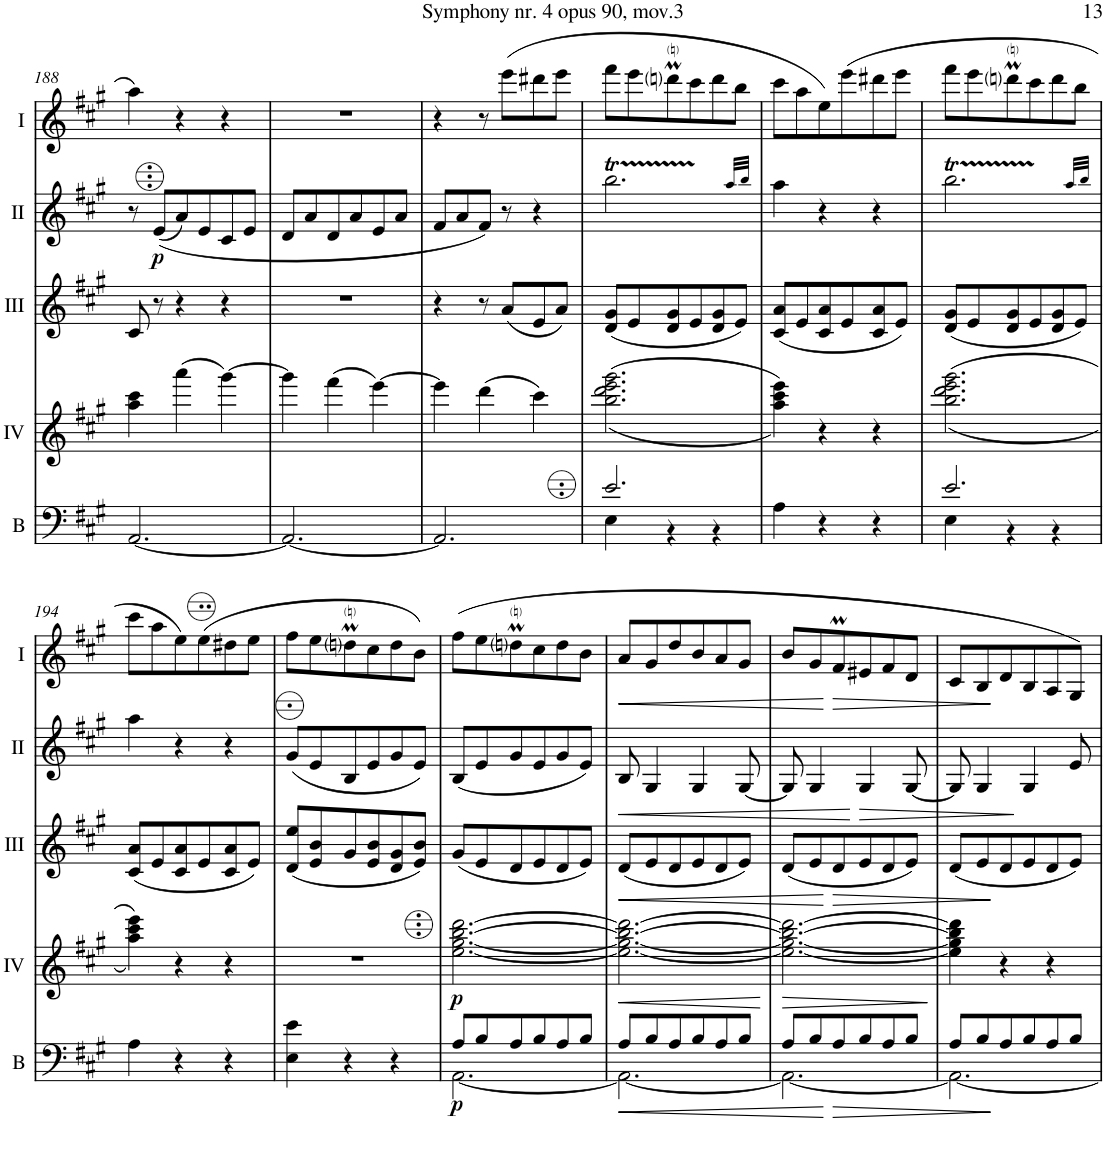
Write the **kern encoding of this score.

**kern	**dynam	**kern	**dynam	**kern	**dynam	**kern	**dynam	**kern	**dynam
*part5	*part5	*part4	*part4	*part3	*part3	*part2	*part2	*part1	*part1
*staff5	*staff5	*staff4	*staff4	*staff3	*staff3	*staff2	*staff2	*staff1	*staff1
*I"Bass	*	*I"Acc. 4	*	*I"Acc. 3	*	*I"Acc. 2	*	*I"Acc. 1	*
*I'B	*	*	*	*	*	*	*	*	*
!!LO:PB:g=z
*clefF4	*	*clefG2	*	*clefG2	*	*clefG2	*	*clefG2	*
*Trd7c12	*	*Trd7c12	*	*Trd7c12	*	*	*	*	*
*k[f#c#g#]	*	*k[f#c#g#]	*	*k[f#c#g#]	*	*k[f#c#g#]	*	*k[f#c#g#]	*
*M3/4	*	*M3/4	*	*M3/4	*	*M3/4	*	*M3/4	*
=188	=188	=188	=188	=188	=188	=188	=188	=188	=188
[2.AA/	.	4aa\ 4ccc#\	.	8c#/	.	8r	.	4a\	.
!	!	!	!	!	!	!	!LO:DY:b	!	!
.	.	.	.	8r	.	(<(8E/L	p	.	.
.	.	(4aaa\	.	4r	.	8A/)	.	4r	.
.	.	.	.	.	.	8E/	.	.	.
.	.	[4ggg#\)	.	4r	.	8C#/	.	4r	.
.	.	.	.	.	.	8E/J	.	.	.
=189	=189	=189	=189	=189	=189	=189	=189	=189	=189
2.AA/_	.	4ggg#\]	.	2.r	.	8D/L	.	2.r	.
.	.	.	.	.	.	8A/	.	.	.
.	.	(4fff#\	.	.	.	8D/	.	.	.
.	.	.	.	.	.	8A/	.	.	.
.	.	[4eee\)	.	.	.	8E/	.	.	.
.	.	.	.	.	.	8A/J	.	.	.
=190	=190	=190	=190	=190	=190	=190	=190	=190	=190
2.AA/]	.	4eee\]	.	4r	.	8F#/L	.	4r	.
.	.	.	.	.	.	8A/	.	.	.
.	.	(4ddd\	.	8r	.	8F#/J)	.	8r	.
.	.	.	.	(8a/L	.	8r	.	(8ee\L	.
.	.	4ccc#\)	.	8e/	.	4r	.	8dd#X\	.
.	.	.	.	8a/J)	.	.	.	8ee\J	.
=191	=191	=191	=191	=191	=191	=191	=191	=191	=191
*^	*	*	*	*	*	*	*	*	*
2.e/	4E\	.	((<2.bb\ 2.ddd\ 2.eee\ 2.ggg#\	.	(8d/ 8g#/L	.	2.bbT\	.	8ff#\L	.
.	.	.	.	.	8e/	.	.	.	8ee\	.
.	4r	.	.	.	8d/ 8g#/	.	.	.	8ddniM\	.
.	.	.	.	.	8e/	.	.	.	8cc#\	.
.	4r	.	.	.	8d/ 8g#/	.	.	.	8dd\	.
.	.	.	.	.	8e/J)	.	.	.	8b\J	.
*v	*v	*	*	*	*	*	*	*	*	*
.	.	.	.	.	.	32qaa/LLL	.	.	.
.	.	.	.	.	.	32qbb/JJJ	.	.	.
=192	=192	=192	=192	=192	=192	=192	=192	=192	=192
4A\	.	4aa\ 4ccc#\ 4eee\))	.	(8c#/ 8a/L	.	4aa\	.	8cc#\L	.
.	.	.	.	8e/	.	.	.	8a\	.
4r	.	4r	.	8c#/ 8a/	.	4r	.	8e\)	.
.	.	.	.	8e/	.	.	.	(8ee\	.
4r	.	4r	.	8c#/ 8a/	.	4r	.	8dd#X\	.
.	.	.	.	8e/J)	.	.	.	8ee\J	.
=193	=193	=193	=193	=193	=193	=193	=193	=193	=193
*^	*	*	*	*	*	*	*	*	*
2.e/	4E\	.	((<2.bb\ 2.ddd\ 2.eee\ 2.ggg#\	.	(8d/ 8g#/L	.	2.bbT\	.	8ff#\L	.
.	.	.	.	.	8e/	.	.	.	8ee\	.
.	4r	.	.	.	8d/ 8g#/	.	.	.	8ddniM\	.
.	.	.	.	.	8e/	.	.	.	8cc#\	.
.	4r	.	.	.	8d/ 8g#/	.	.	.	8dd\	.
.	.	.	.	.	8e/J)	.	.	.	8b\J	.
*v	*v	*	*	*	*	*	*	*	*	*
.	.	.	.	.	.	32qaa/LLL	.	.	.
.	.	.	.	.	.	32qbb/JJJ	.	.	.
!!LO:LB:g=z
=194	=194	=194	=194	=194	=194	=194	=194	=194	=194
4A\	.	4aa\ 4ccc#\ 4eee\))	.	(8c#/ 8a/L	.	4aa\	.	8cc#\L	.
.	.	.	.	8e/	.	.	.	8a\	.
4r	.	4r	.	8c#/ 8a/	.	4r	.	8e\)	.
.	.	.	.	8e/	.	.	.	(8ee\	.
4r	.	4r	.	8c#/ 8a/	.	4r	.	8dd#X\	.
.	.	.	.	8e/J)	.	.	.	8ee\J	.
=195	=195	=195	=195	=195	=195	=195	=195	=195	=195
4E\ 4e\	.	2.r	.	(8d/ 8ee/L	.	(8g#/L	.	8ff#\L	.
.	.	.	.	8e/ 8b/	.	8e/	.	8ee\	.
4r	.	.	.	8g#/	.	8B/	.	8ddniM\	.
.	.	.	.	8e/ 8b/	.	8e/	.	8cc#\	.
4r	.	.	.	8d/ 8g#/	.	8g#/	.	8dd\	.
.	.	.	.	8e/ 8b/J)	.	8e/J)	.	8b\J)	.
=196	=196	=196	=196	=196	=196	=196	=196	=196	=196
*^	*	*	*	*	*	*	*	*	*
!	!	!LO:DY:b	!	!LO:DY:b	!	!	!	!	!	!
8A/L	[2.AA\	p	[2.ee\ [2.gg#\ [2.bb\ [2.ddd\	p	(8g#/L	.	(8B/L	.	(8ff#\L	.
8B/	.	.	.	.	8e/	.	8e/	.	8ee\	.
8A/	.	.	.	.	8d/	.	8g#/	.	8ddniM\	.
8B/	.	.	.	.	8e/	.	8e/	.	8cc#\	.
8A/	.	.	.	.	8d/	.	8g#/	.	8dd\	.
8B/J	.	.	.	.	8e/J)	.	8e/J)	.	8b\J	.
=197	=197	=197	=197	=197	=197	=197	=197	=197	=197	=197
!	!	!LO:HP:b	!	!LO:HP:b	!	!LO:HP:b	!	!LO:HP:b	!	!LO:HP:b
8A/L	2.AA\_	<	2.ee\_ 2.gg#\_ 2.bb\_ 2.ddd\_	<	(8d/L	<	8B/	<	8a/L	<
8B/	.	.	.	.	8e/	.	4G#/	.	8g#/	.
8A/	.	.	.	.	8d/	.	.	.	8dd/	.
8B/	.	.	.	.	8e/	.	4G#/	.	8b/	.
8A/	.	.	.	.	8d/	.	.	.	8a/	.
8B/J	.	.	.	.	8e/J)	.	[8G#/	.	8g#/J	.
*v	*v	*	*	*	*	*	*	*	*	*
.	.	.	[	.	.	.	.	.	.
=198	=198	=198	=198	=198	=198	=198	=198	=198	=198
*^	*	*	*	*	*	*	*	*	*
!	!	!	!	!LO:HP:b	!	!	!	!	!	!
8A/L	2.AA\_	.	2.ee\_ 2.gg#\_ 2.bb\_ 2.ddd\_	>	(8d/L	.	8G#/]	.	8b/L	.
8B/	.	.	.	.	8e/	.	4G#/	.	8g#/	.
!	!	!LO:HP:n=1:b	!	!	!	!LO:HP:n=1:b	!	!	!	!LO:HP:n=1:b
8A/	.	[ >	.	.	8d/	[ >	.	.	8f#M/	[ >
!	!	!	!	!	!	!	!	!LO:HP:n=1:b	!	!
8B/	.	.	.	.	8e/	.	4G#/	[ >	8e#X/	.
8A/	.	.	.	.	8d/	.	.	.	8f#/	.
8B/J	.	.	.	.	8e/J)	.	[8G#/	.	8d/J	.
*v	*v	*	*	*	*	*	*	*	*	*
.	.	.	]	.	.	.	.	.	.
=199	=199	=199	=199	=199	=199	=199	=199	=199	=199
*^	*	*	*	*	*	*	*	*	*
8A/L	2.AA\_	.	4ee\] 4gg#\] 4bb\] 4ddd\]	.	(8d/L	.	8G#/]	.	8c#/L	.
8B/	.	.	.	.	8e/	.	4G#/	.	8B/	.
8A/	.	]	4r	.	8d/	]	.	.	8d/	]
8B/	.	.	.	.	8e/	.	4G#/	]	8B/	.
8A/	.	.	4r	.	8d/	.	.	.	8A/	.
8B/J	.	.	.	.	8e/J)	.	8e/	.	8G#/J)	.
*v	*v	*	*	*	*	*	*	*	*	*
=	=	=	=	=	=	=	=	=	=
*-	*-	*-	*-	*-	*-	*-	*-	*-	*-
